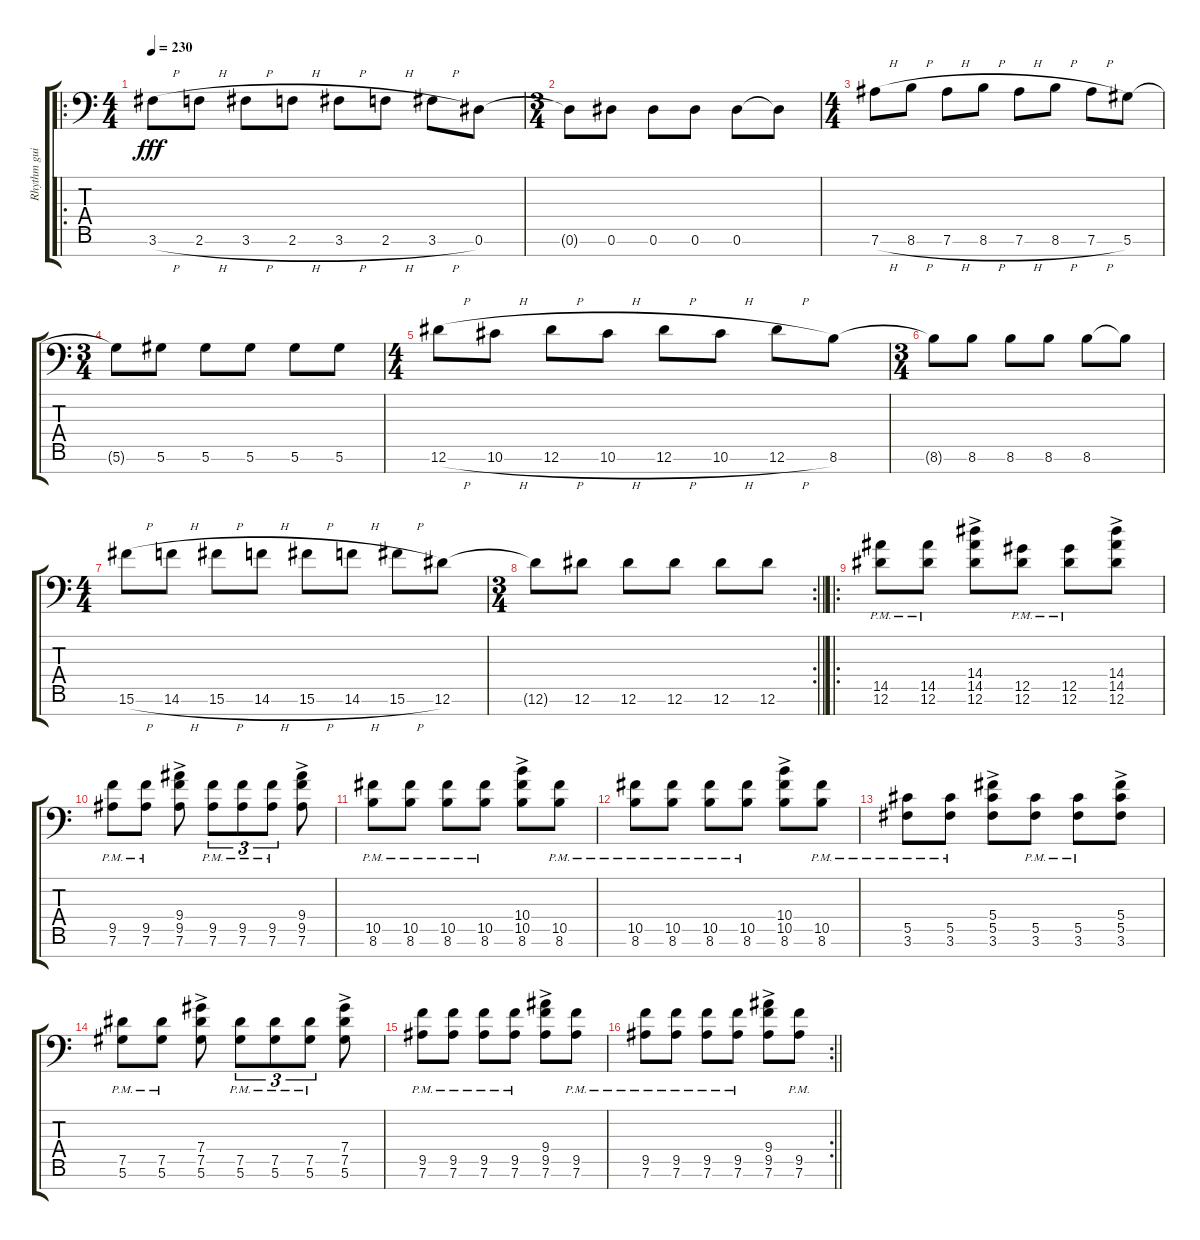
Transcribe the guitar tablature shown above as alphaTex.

\track ("Rhythm guitar" "Rhythm gui") {instrument distortionguitar}
\staff {score tabs}
\tuning (Eb4 Bb3 Gb3 Db3 Ab2 Eb2 Ab1) {hide}
\ro
\ts (4 4)
\tempo 230
\clef f4
\ks c
3.6{h}.8{dy fff} 2.6{h}.8 3.6{h}.8 2.6{h}.8 3.6{h}.8 2.6{h}.8 3.6{h}.8 0.6.8 |
\ts (3 4)
0.6{t}.8 0.6.8 0.6.8 0.6.8 0.6.8 0.6{t}.8 |
\ts (4 4)
7.6{h}.8 8.6{h}.8 7.6{h}.8 8.6{h}.8 7.6{h}.8 8.6{h}.8 7.6{h}.8 5.6.8 |
\ts (3 4)
5.6{t}.8 5.6.8 5.6.8 5.6.8 5.6.8 5.6.8 |
\ts (4 4)
12.6{h}.8 10.6{h}.8 12.6{h}.8 10.6{h}.8 12.6{h}.8 10.6{h}.8 12.6{h}.8 8.6.8 |
\ts (3 4)
8.6{t}.8 8.6.8 8.6.8 8.6.8 8.6.8 8.6{t}.8 |
\ts (4 4)
15.6{h}.8 14.6{h}.8 15.6{h}.8 14.6{h}.8 15.6{h}.8 14.6{h}.8 15.6{h}.8 12.6.8 |
\rc 2
\ts (3 4)
\barLineRight lightlight
12.6{t}.8 12.6.8 12.6.8 12.6.8 12.6.8 12.6.8 |
\ro
\section ("" "")
(14.5{pm} 12.6{pm}).8 (14.5{pm} 12.6{pm}).8 (14.4{ac} 14.5{ac} 12.6{ac}).8 (12.5{pm} 12.6{pm}).8 (12.5{pm} 12.6{pm}).8 (14.4{ac} 14.5{ac} 12.6{ac}).8 |
(9.5{pm} 7.6{pm}).8 (9.5{pm} 7.6{pm}).8 (9.4{ac} 9.5{ac} 7.6{ac}).8 (9.5{pm} 7.6{pm}).8{tu (3 2)} (9.5{pm} 7.6{pm}).8{tu (3 2)} (9.5{pm} 7.6{pm}).8{tu (3 2)} (9.4{ac} 9.5{ac} 7.6{ac}).8 |
(10.5{pm} 8.6{pm}).8 (10.5{pm} 8.6{pm}).8 (10.5{pm} 8.6{pm}).8 (10.5{pm} 8.6{pm}).8 (10.4{ac} 10.5{ac} 8.6{ac}).8 (10.5{pm} 8.6{pm}).8 |
(10.5{pm} 8.6{pm}).8 (10.5{pm} 8.6{pm}).8 (10.5{pm} 8.6{pm}).8 (10.5{pm} 8.6{pm}).8 (10.4{ac} 10.5{ac} 8.6{ac}).8 (10.5{pm} 8.6{pm}).8 |
(5.5{pm} 3.6{pm}).8 (5.5{pm} 3.6{pm}).8 (5.4{ac} 5.5{ac} 3.6{ac}).8 (5.5{pm} 3.6{pm}).8 (5.5{pm} 3.6{pm}).8 (5.4{ac} 5.5{ac} 3.6{ac}).8 |
(7.5{pm} 5.6{pm}).8 (7.5{pm} 5.6{pm}).8 (7.4{ac} 7.5{ac} 5.6{ac}).8 (7.5{pm} 5.6{pm}).8{tu (3 2)} (7.5{pm} 5.6{pm}).8{tu (3 2)} (7.5{pm} 5.6{pm}).8{tu (3 2)} (7.4{ac} 7.5{ac} 5.6{ac}).8 |
(9.5{pm} 7.6{pm}).8 (9.5{pm} 7.6{pm}).8 (9.5{pm} 7.6{pm}).8 (9.5{pm} 7.6{pm}).8 (9.4{ac} 9.5{ac} 7.6{ac}).8 (9.5{pm} 7.6{pm}).8 |
\rc 2
\barLineRight lightlight
(9.5{pm} 7.6{pm}).8 (9.5{pm} 7.6{pm}).8 (9.5{pm} 7.6{pm}).8 (9.5{pm} 7.6{pm}).8 (9.4{ac} 9.5{ac} 7.6{ac}).8 (9.5{pm} 7.6{pm}).8
